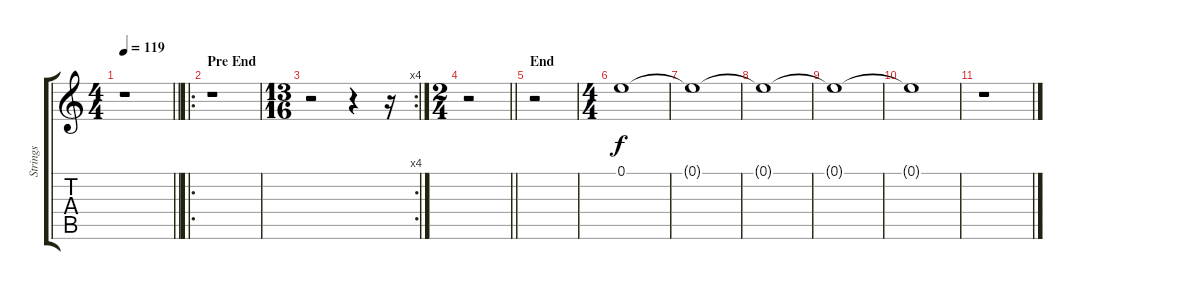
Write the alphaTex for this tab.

\track ("Strings" "Strings") {instrument distortionguitar}
\staff {score tabs}
\tuning (E4 B3 G3 D3 A2 D2) {hide}
\ts (4 4)
\tempo 119
\clef g2
\barLineRight lightlight
\ks c
r.1{dy f} |
\ro
\section ("" "Pre End")
r.1 |
\rc 4
\ts (13 16)
r.2 r.4 r.16 |
\ts (2 4)
\barLineRight lightlight
r.2 |
\section ("" "End")
r.2 |
\ts (4 4)
0.1.1 |
0.1{t}.1 |
0.1{t}.1 |
0.1{t}.1 |
0.1{t}.1 |
r.1
